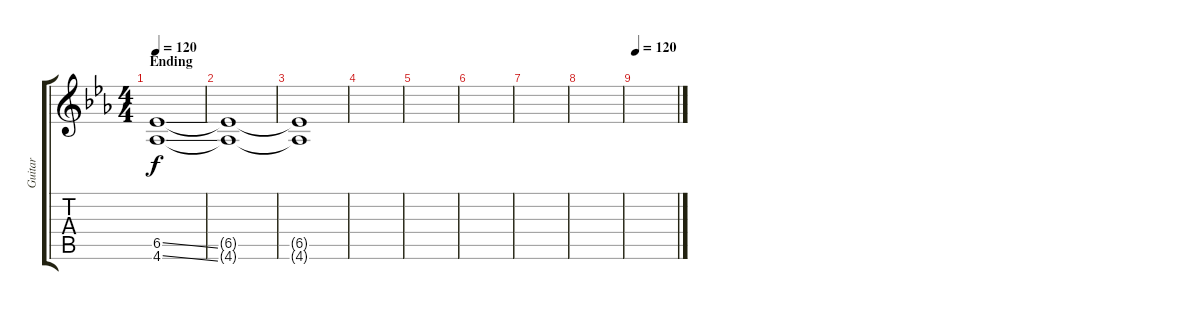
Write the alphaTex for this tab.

\track ("Guitar" "Guitar") {instrument distortionguitar}
\staff {score tabs}
\tuning (E4 B3 G3 D3 A2 E2) {hide}
\ts (4 4)
\section ("" "Ending")
\tempo 120
\clef g2
\ks eb
(6.5{ss} 4.6{ss}).1{dy f} |
(6.5{t} 4.6{t}).1{volume 0} |
(6.5{t} 4.6{t}).1 |
|
|
|
|
|
\tempo 120
